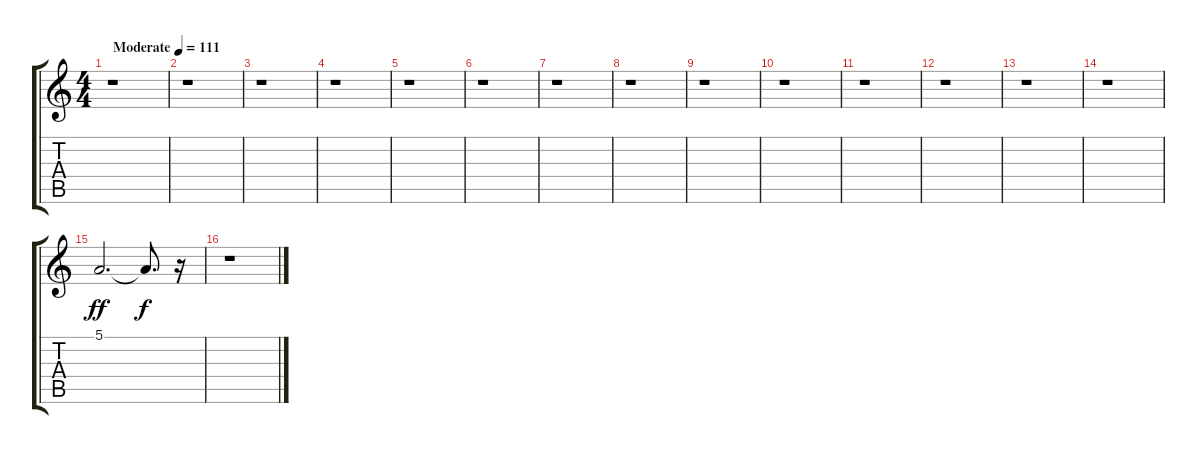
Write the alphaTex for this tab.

\track "" {instrument synthstrings1}
\staff {score tabs}
\tuning (E4 B3 G3 D3 A2 E2) {hide}
\ts (4 4)
\tempo (111 "Moderate")
\clef g2
\ks c
r.1{dy ff instrument synthstrings1} |
r.1 |
r.1 |
r.1 |
r.1 |
r.1 |
r.1 |
r.1 |
r.1 |
r.1 |
r.1 |
r.1 |
r.1 |
r.1 |
5.1.2{d} 5.1{t}.8{d dy f} r.16 |
r.1
